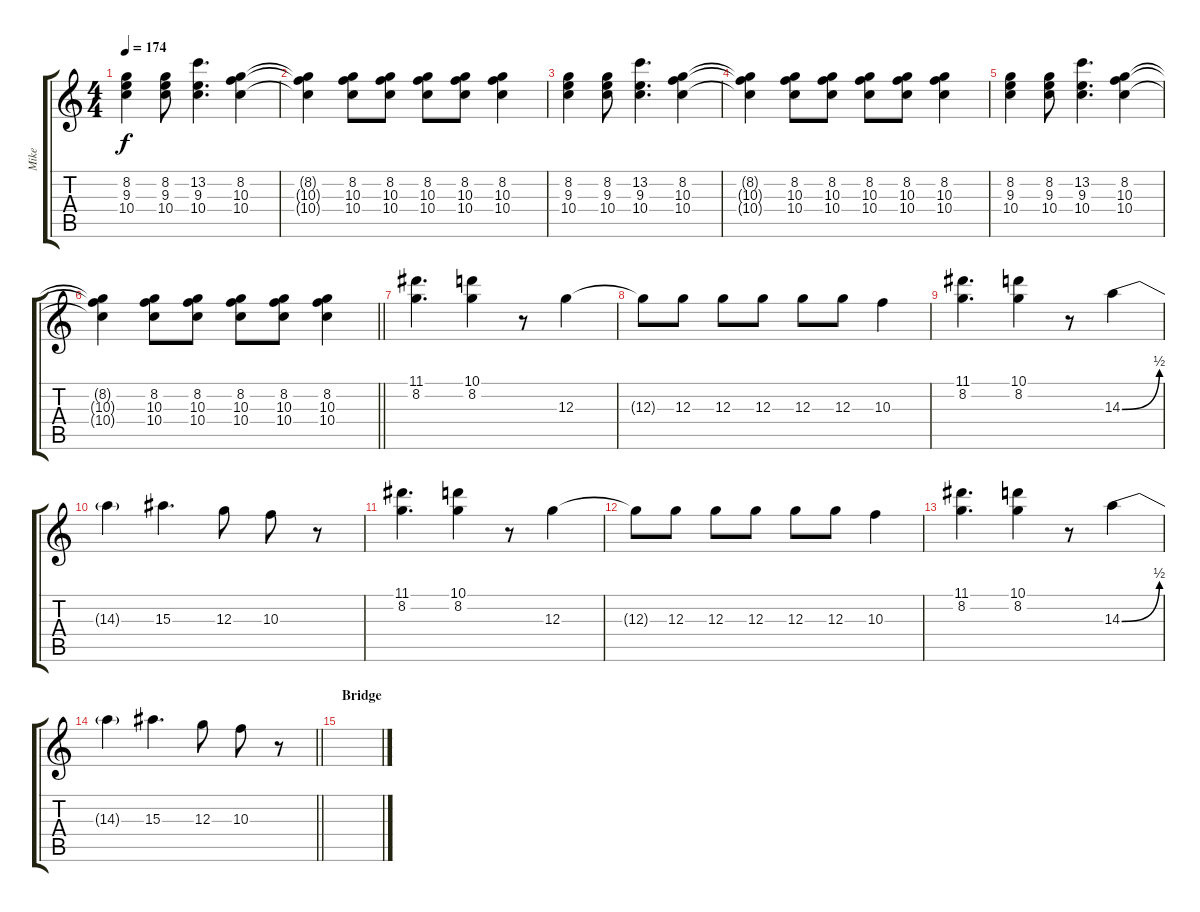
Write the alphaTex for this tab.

\track ("Mike" "Mike") {instrument distortionguitar}
\staff {score tabs}
\tuning (E4 B3 G3 D3 A2 E2) {hide}
\ts (4 4)
\tempo 174
\clef g2
\ks c
(8.2 9.3 10.4).4{dy f} (8.2 9.3 10.4).8 (13.2 9.3 10.4).4{d} (8.2 10.3 10.4).4 |
(8.2{t} 10.3{t} 10.4{t}).4 (8.2 10.3 10.4).8 (8.2 10.3 10.4).8 (8.2 10.3 10.4).8 (8.2 10.3 10.4).8 (8.2 10.3 10.4).4 |
(8.2 9.3 10.4).4 (8.2 9.3 10.4).8 (13.2 9.3 10.4).4{d} (8.2 10.3 10.4).4 |
(8.2{t} 10.3{t} 10.4{t}).4 (8.2 10.3 10.4).8 (8.2 10.3 10.4).8 (8.2 10.3 10.4).8 (8.2 10.3 10.4).8 (8.2 10.3 10.4).4 |
(8.2 9.3 10.4).4 (8.2 9.3 10.4).8 (13.2 9.3 10.4).4{d} (8.2 10.3 10.4).4 |
\barLineRight lightlight
(8.2{t} 10.3{t} 10.4{t}).4 (8.2 10.3 10.4).8 (8.2 10.3 10.4).8 (8.2 10.3 10.4).8 (8.2 10.3 10.4).8 (8.2 10.3 10.4).4 |
(11.1 8.2).4{d} (10.1 8.2).4 r.8 12.3.4 |
12.3{t}.8 12.3.8 12.3.8 12.3.8 12.3.8 12.3.8 10.3.4 |
(11.1 8.2).4{d} (10.1 8.2).4 r.8 14.3{be (bend 0 0 60 2)}.4 |
14.3{t}.4 15.3.4{d} 12.3.8 10.3.8 r.8 |
(11.1 8.2).4{d} (10.1 8.2).4 r.8 12.3.4 |
12.3{t}.8 12.3.8 12.3.8 12.3.8 12.3.8 12.3.8 10.3.4 |
(11.1 8.2).4{d} (10.1 8.2).4 r.8 14.3{be (bend 0 0 60 2)}.4 |
\barLineRight lightlight
14.3{t}.4 15.3.4{d} 12.3.8 10.3.8 r.8 |
\section ("" "Bridge")
